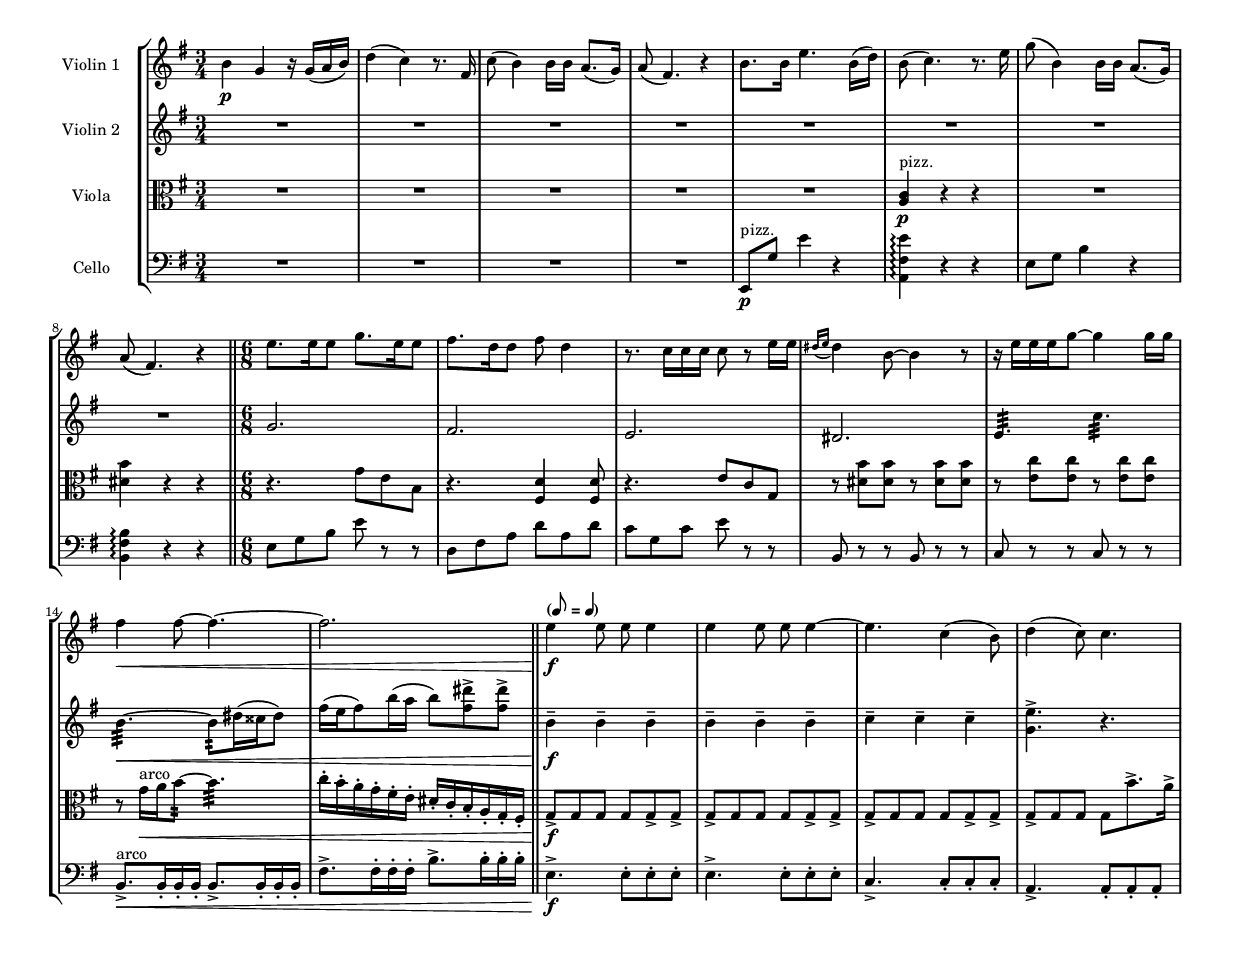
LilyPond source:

\version "2.24.4"

global = {
  \time 3/4
  \key g \major
}

Violinone = \new Voice {
  \relative c'' {
    b4\p g r16 g( a b)
    d4( c) r8. fis,16
    c'8( b4) b16 b a8.( g16)
    a8( fis4.) r4
    b8. b16 e4. b16( d)
    b8( c4.) r8. e16
    g8( b,4) b16 b a8.( g16)
    a8( fis4.) r4
    \bar "||"
    \time 6/8
    e'8. e16 e8 g8. e16 e8
    fis8. d16 d8 fis8 d4
    r8. c16 c c c8 r e16 e
    \appoggiatura { dis16 e } dis4 b8~ b4 r8
    r16 e e e g8~ g4 g16 g
    fis4\< fis8~ fis4.~
    fis2.
    \bar "||"
    \tempo \markup {
      \concat {
        (
        \smaller \general-align #Y #DOWN \note {8} #1
        " = "
        \smaller \general-align #Y #DOWN \note {4} #1
        )
      }
    }
    e4\f e8 e e4
    e e8 e e4~
    e4. c4( b8)
    d4( c8) c4.
  }
}


Violintwo = \new Voice {
  \relative c'' {
    R2.
    R
    R
    R
    R
    R
    R
    R
    \time 6/8
    g2.
    fis
    e
    dis
    e4.:32 c':32
    b4.:32~\< b8:32 dis16( cisis dis8)
    fis16( e fis8) b16( a b8) <fis dis'>-> <fis dis'>->
    b,4\f-- b-- b--
    b-- b-- b--
    c-- c-- c--
    <g e'>4.-> r
  }
}


Viola = \new Voice {
  \relative c' {
    \clef alto
    R2.
    R
    R
    R
    R
    <a c>4^"pizz."\p r r
    R2.
    <dis b'>4 r r
    \time 6/8
    r4. g8 e b
    r4. <fis d'>4 <fis d'>8
    r4. e'8 c g
    r <dis' b'> <dis b'> r <dis b'> <dis b'>
    r <e c'> <e c'> r <e c'> <e c'>
    r g16^"arco"\< a b8:32~ b4.:32
    c16-. b-. a-. g-. fis-. e-. dis-. c-. b-. a-. g-. fis-.
    g8->\f g g g g-> g->
    g8-> g g g g-> g->
    g8-> g g g g-> g->
    g8-> g g g b'8.-> a16->
  }
}


Cello = \new Voice {
  \relative c, {
    \clef bass
    R2.
    R
    R
    R
    e8^"pizz."\p g' e'4 r
    <a,, fis' e'>\arpeggio r r
    e'8 g b4 r
    <b, fis' b>4\arpeggio r r
    \time 6/8
    e8 g b e r r
    d, fis a d a d
    c g c e r r
    b, r r b r r
    c r r c r r
    b8.->^"arco"\< b16-. b-. b-. b8.-> b16-. b-. b-.
    fis'8.-> fis16-. fis-. fis-. b8.-> b16-. b-. b-.
    e,4.->\f e8-. e-. e-.
    e4.-> e8-. e-. e-.
    c4.-> c8-. c-. c-.
    a4.-> a8-. a-. a-.
  }
}


music = {
  <<
    \tag #'score \tag #'vn1
    \new Staff \with { instrumentName = "Violin 1" }
    << \global \Violinone >>

    \tag #'score \tag #'vn2
    \new Staff \with { instrumentName = "Violin 2" }
    << \global \Violintwo>>

    \tag #'score \tag #'vla
    \new Staff \with { instrumentName = "Viola" }
    << \global \Viola>>

    \tag #'score \tag #'vlc
    \new Staff \with { instrumentName = "Cello" }
    << \global \Cello >>
  >>
}

% These are the other files you need to save on your computer

% score.ly
% (This is the main file)

% uncomment the line below when using a separate file
%\include "piece.ly"

#(set-global-staff-size 14)

\score {
  \new StaffGroup \keepWithTag #'score \music
  \layout { }
  \midi { }
}


%{ Uncomment this block when using separate files

% vn1.ly
% (This is the Violin 1 part file)

\include "piece.ly"
\score {
  \keepWithTag #'vn1 \music
  \layout { }
}


% vn2.ly
% (This is the Violin 2 part file)

\include "piece.ly"
\score {
  \keepWithTag #'vn2 \music
  \layout { }
}


% vla.ly
% (This is the Viola part file)

\include "piece.ly"
\score {
  \keepWithTag #'vla \music
  \layout { }
}


% vlc.ly
% (This is the Cello part file)

\include "piece.ly"
\score {
  \keepWithTag #'vlc \music
  \layout { }
}

%}
